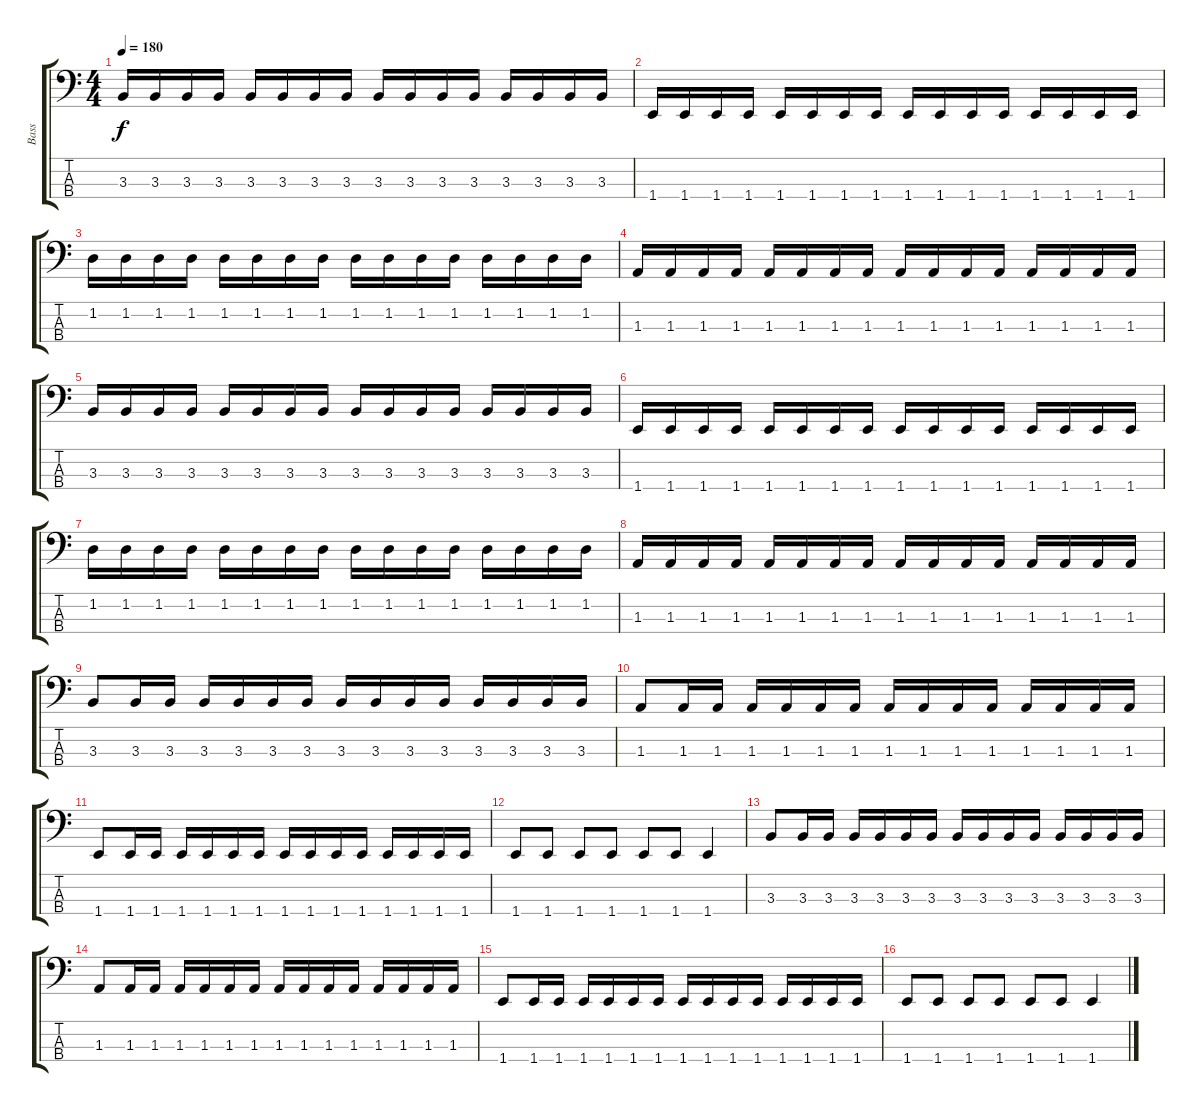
\track ("Bass" "Bass") {instrument electricbasspick}
\staff {score tabs}
\tuning (Gb2 Db2 Ab1 Eb1) {hide}
\ts (4 4)
\tempo 180
\clef f4
\ks c
3.3.16{dy f} 3.3.16 3.3.16 3.3.16 3.3.16 3.3.16 3.3.16 3.3.16 3.3.16 3.3.16 3.3.16 3.3.16 3.3.16 3.3.16 3.3.16 3.3.16 |
1.4.16 1.4.16 1.4.16 1.4.16 1.4.16 1.4.16 1.4.16 1.4.16 1.4.16 1.4.16 1.4.16 1.4.16 1.4.16 1.4.16 1.4.16 1.4.16 |
1.2.16 1.2.16 1.2.16 1.2.16 1.2.16 1.2.16 1.2.16 1.2.16 1.2.16 1.2.16 1.2.16 1.2.16 1.2.16 1.2.16 1.2.16 1.2.16 |
1.3.16 1.3.16 1.3.16 1.3.16 1.3.16 1.3.16 1.3.16 1.3.16 1.3.16 1.3.16 1.3.16 1.3.16 1.3.16 1.3.16 1.3.16 1.3.16 |
3.3.16 3.3.16 3.3.16 3.3.16 3.3.16 3.3.16 3.3.16 3.3.16 3.3.16 3.3.16 3.3.16 3.3.16 3.3.16 3.3.16 3.3.16 3.3.16 |
1.4.16 1.4.16 1.4.16 1.4.16 1.4.16 1.4.16 1.4.16 1.4.16 1.4.16 1.4.16 1.4.16 1.4.16 1.4.16 1.4.16 1.4.16 1.4.16 |
1.2.16 1.2.16 1.2.16 1.2.16 1.2.16 1.2.16 1.2.16 1.2.16 1.2.16 1.2.16 1.2.16 1.2.16 1.2.16 1.2.16 1.2.16 1.2.16 |
1.3.16 1.3.16 1.3.16 1.3.16 1.3.16 1.3.16 1.3.16 1.3.16 1.3.16 1.3.16 1.3.16 1.3.16 1.3.16 1.3.16 1.3.16 1.3.16 |
3.3.8 3.3.16 3.3.16 3.3.16 3.3.16 3.3.16 3.3.16 3.3.16 3.3.16 3.3.16 3.3.16 3.3.16 3.3.16 3.3.16 3.3.16 |
1.3.8 1.3.16 1.3.16 1.3.16 1.3.16 1.3.16 1.3.16 1.3.16 1.3.16 1.3.16 1.3.16 1.3.16 1.3.16 1.3.16 1.3.16 |
1.4.8 1.4.16 1.4.16 1.4.16 1.4.16 1.4.16 1.4.16 1.4.16 1.4.16 1.4.16 1.4.16 1.4.16 1.4.16 1.4.16 1.4.16 |
1.4.8 1.4.8 1.4.8 1.4.8 1.4.8 1.4.8 1.4.4 |
3.3.8 3.3.16 3.3.16 3.3.16 3.3.16 3.3.16 3.3.16 3.3.16 3.3.16 3.3.16 3.3.16 3.3.16 3.3.16 3.3.16 3.3.16 |
1.3.8 1.3.16 1.3.16 1.3.16 1.3.16 1.3.16 1.3.16 1.3.16 1.3.16 1.3.16 1.3.16 1.3.16 1.3.16 1.3.16 1.3.16 |
1.4.8 1.4.16 1.4.16 1.4.16 1.4.16 1.4.16 1.4.16 1.4.16 1.4.16 1.4.16 1.4.16 1.4.16 1.4.16 1.4.16 1.4.16 |
1.4.8 1.4.8 1.4.8 1.4.8 1.4.8 1.4.8 1.4.4
